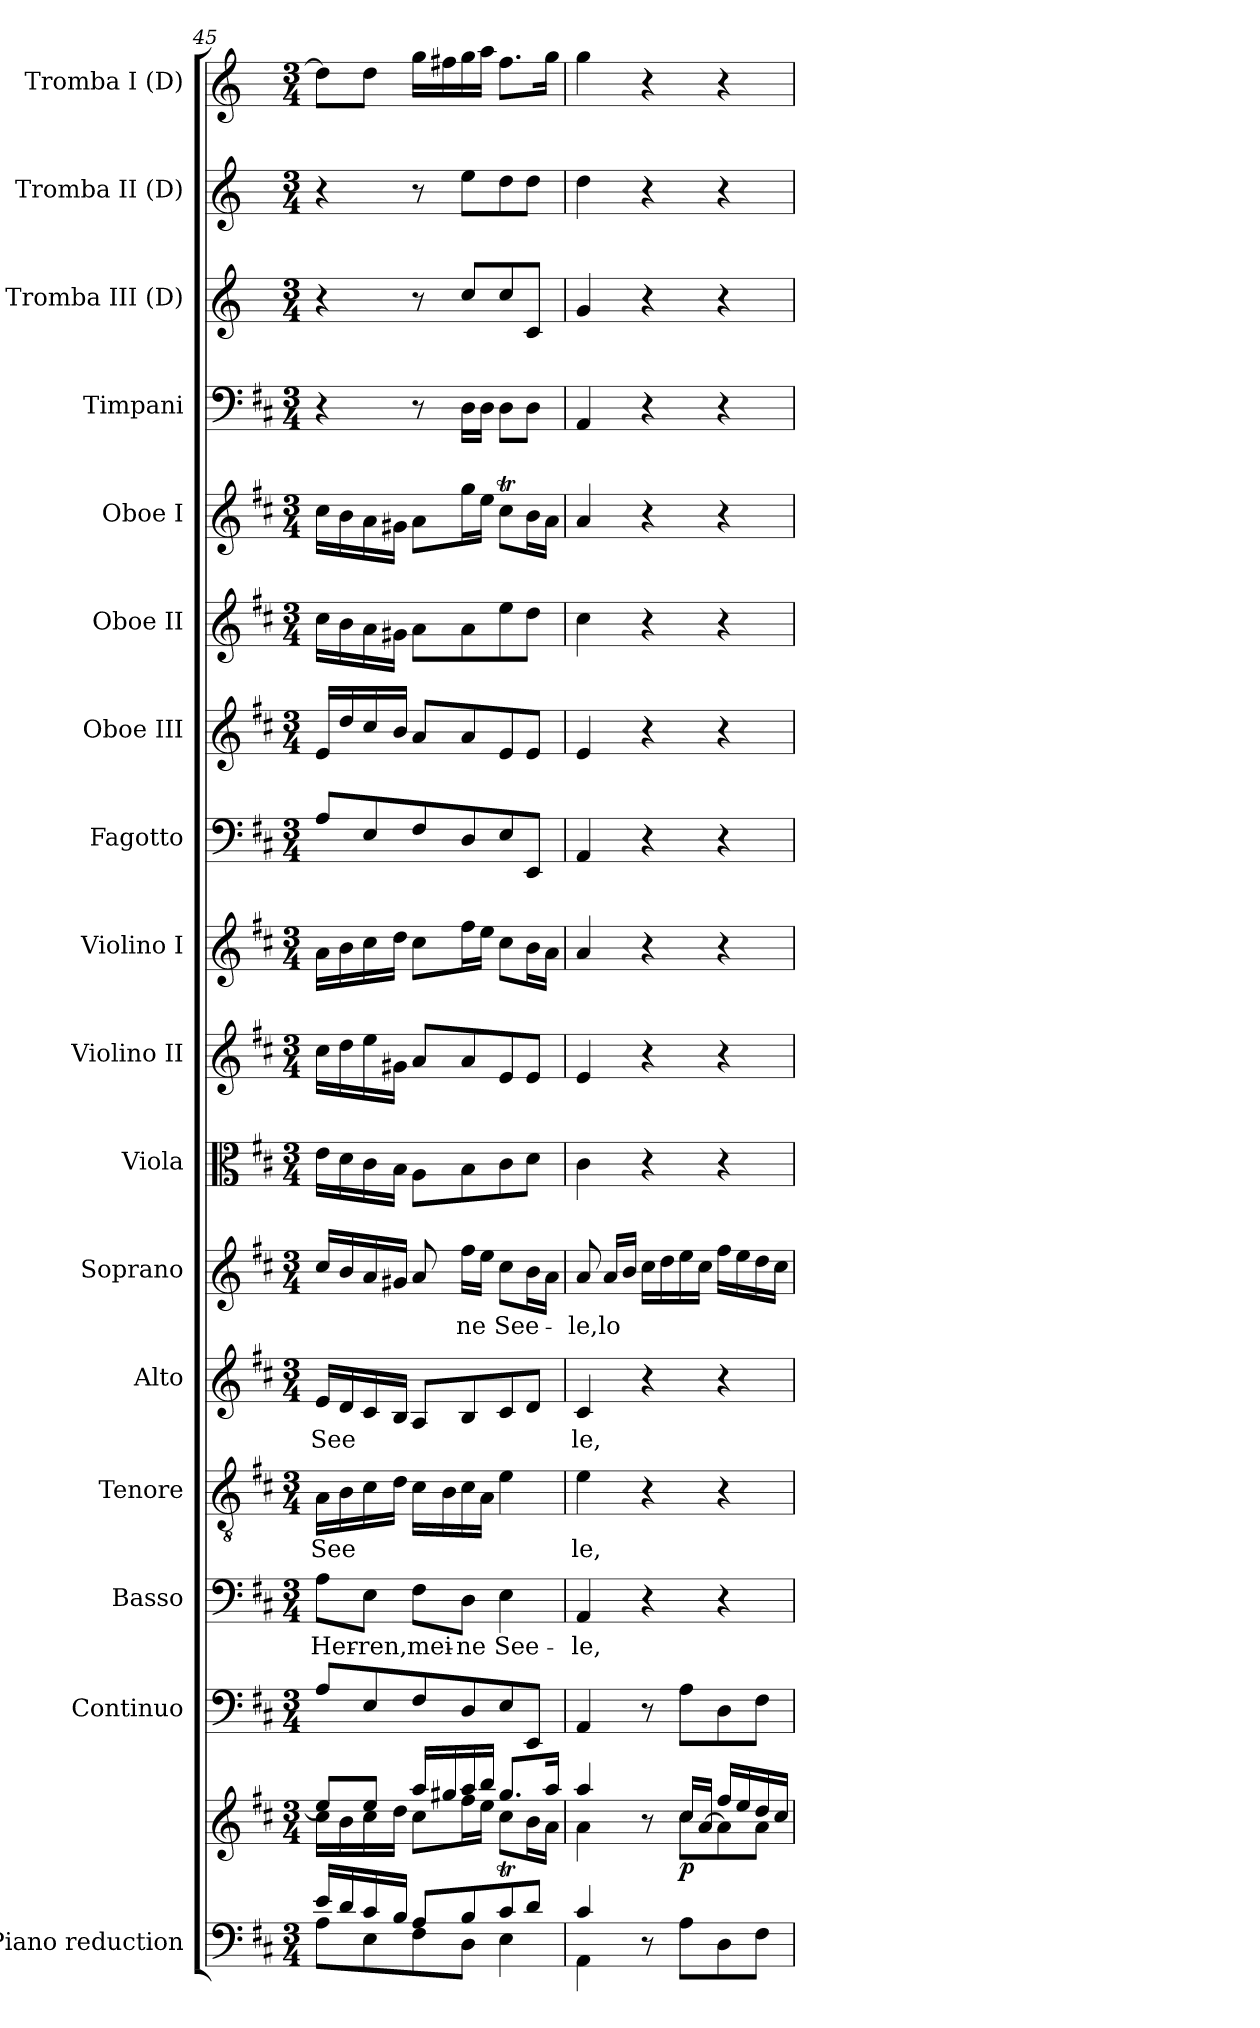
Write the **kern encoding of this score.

**kern	**kern	**dynam	**kern	**kern	**text	**kern	**text	**kern	**text	**kern	**text	**kern	**kern	**kern	**kern	**kern	**kern	**kern	**kern	**kern	**kern	**kern
*part17	*part17	*part17	*part16	*part15	*part15	*part14	*part14	*part13	*part13	*part12	*part12	*part11	*part10	*part9	*part8	*part7	*part6	*part5	*part4	*part3	*part2	*part1
*staff18	*staff17	*staff17/18	*staff16	*staff15	*staff15	*staff14	*staff14	*staff13	*staff13	*staff12	*staff12	*staff11	*staff10	*staff9	*staff8	*staff7	*staff6	*staff5	*staff4	*staff3	*staff2	*staff1
*I"Piano reduction	*	*	*I"Continuo	*I"Basso	*	*I"Tenore	*	*I"Alto	*	*I"Soprano	*	*I"Viola	*I"Violino II	*I"Violino I	*I"Fagotto	*I"Oboe III	*I"Oboe II	*I"Oboe I	*I"Timpani	*I"Tromba III (D)	*I"Tromba II (D)	*I"Tromba I (D)
*I'Pno	*	*	*	*	*	*	*	*	*	*	*	*	*	*	*	*I'Ob	*I'Ob	*I'Ob	*I'Timp	*	*	*
*clefF4	*clefG2	*	*clefF4	*clefF4	*	*clefGv2	*	*clefG2	*	*clefG2	*	*clefC3	*clefG2	*clefG2	*clefF4	*clefG2	*clefG2	*clefG2	*clefF4	*clefG2	*clefG2	*clefG2
*	*	*	*	*	*	*	*	*	*	*	*	*	*	*	*	*	*	*	*	*ITrd-1c-2	*ITrd-1c-2	*ITrd-1c-2
*k[f#c#]	*k[f#c#]	*	*k[f#c#]	*k[f#c#]	*	*k[f#c#]	*	*k[f#c#]	*	*k[f#c#]	*	*k[f#c#]	*k[f#c#]	*k[f#c#]	*k[f#c#]	*k[f#c#]	*k[f#c#]	*k[f#c#]	*k[f#c#]	*k[f#c#]	*k[f#c#]	*k[f#c#]
*M3/4	*M3/4	*	*M3/4	*M3/4	*	*M3/4	*	*M3/4	*	*M3/4	*	*M3/4	*M3/4	*M3/4	*M3/4	*M3/4	*M3/4	*M3/4	*M3/4	*M3/4	*M3/4	*M3/4
=45	=45	=45	=45	=45	=45	=45	=45	=45	=45	=45	=45	=45	=45	=45	=45	=45	=45	=45	=45	=45	=45	=45
*^	*^	*	*	*	*	*	*	*	*	*	*	*	*	*	*	*	*	*	*	*	*	*
!	!	!	!	!	!	!	!LO:LY:b	!	!LO:LY:b	!	!LO:LY:b	!	!	!	!	!	!	!	!	!	!	!	!	!
16e/LL	8A\L	8ee/L]	16cc#\LL	.	8A/L	8A\L	Her-	16A\LL	See	16e/LL	See	16cc#/LL	.	16e\LL	16cc#\LL	16a\LL	8A/L	16e/LL	16cc#\LL	16cc#\LL	4r	4r	4r	8ee\L]
16d/	.	.	16b\	.	.	.	.	16B\	.	16d/	.	16b/	.	16d\	16dd\	16b\	.	16dd/	16b\	16b\	.	.	.	.
!	!	!	!	!	!	!	!LO:LY:b	!	!	!	!	!	!	!	!	!	!	!	!	!	!	!	!	!
16c#/	8E\	8ee/J	16cc#\	.	8E/	8E\J	ren,	16c#\	.	16c#/	.	16a/	.	16c#\	16ee\	16cc#\	8E/	16cc#/	16a\	16a\	.	.	.	8ee\J
16B/JJ	.	.	16dd\JJ	.	.	.	.	16d\JJ	.	16B/JJ	.	16g#X/JJ	.	16B\JJ	16g#X\JJ	16dd\JJ	.	16b/JJ	16g#X\JJ	16g#X\JJ	.	.	.	.
!	!	!	!	!	!	!	!LO:LY:b	!	!	!	!	!	!	!	!	!	!	!	!	!	!	!	!	!
8A/L	8F#\	16aa/LL	8cc#\L	.	8F#/	8F#\L	mei-	16c#\LL	.	8A/L	.	8a/	.	8A\L	8a/L	8cc#\L	8F#/	8a/L	8a\L	8a\L	8r	8r	8r	16aa\LL
.	.	16gg#X/	.	.	.	.	.	16B\	.	.	.	.	.	.	.	.	.	.	.	.	.	.	.	16gg#X\
!	!	!	!	!	!	!	!LO:LY:b	!	!	!	!	!	!LO:LY:b	!	!	!	!	!	!	!	!	!	!	!
8B/	8D\J	16aa/	16ff#\L	.	8D/	8D\J	ne	16c#\	.	8B/	.	16ff#\LL	-ne	8B\	8a/	16ff#\L	8D/	8a/	8a\	16gg\L	16D\LL	8dd/L	8ff#\L	16aa\
.	.	16bb/JJ	16ee\JJ	.	.	.	.	16A\JJ	.	.	.	16ee\JJ	.	.	.	16ee\JJ	.	.	.	16ee\JJ	16D\JJ	.	.	16bb\JJ
!	!	!	!	!	!	!	!LO:LY:b	!	!	!	!	!	!LO:LY:b	!	!	!	!	!	!	!	!	!	!	!
8c#/	4E\	8.gg#/L	8cc#t\L	.	8E/	4E\	See-	4e\	.	8c#/	.	8cc#\L	See-	8c#\	8e/	8cc#\L	8E/	8e/	8ee\	8cc#t\L	8D\L	8dd/	8ee\	8.gg#\L
8d/J	.	.	16b\L	.	8EE/J	.	.	.	.	8d/J	.	16b\L	.	8d\J	8e/J	16b\L	8EE/J	8e/J	8dd\J	16b\L	8D\J	8d/J	8ee\J	.
.	.	16aa/Jk	16a\JJ	.	.	.	.	.	.	.	.	16a\JJ	.	.	.	16a\JJ	.	.	.	16a\JJ	.	.	.	16aa\Jk
=46	=46	=46	=46	=46	=46	=46	=46	=46	=46	=46	=46	=46	=46	=46	=46	=46	=46	=46	=46	=46	=46	=46	=46	=46
!	!	!	!	!	!	!	!LO:LY:b	!	!LO:LY:b	!	!LO:LY:b	!	!LO:LY:b	!	!	!	!	!	!	!	!	!	!	!
4c#/	4AA\	4aa/	4a\	.	4AA/	4AA/	le,	4e\	le,	4c#/	le,	8a/	-le,	4c#\	4e/	4a/	4AA/	4e/	4cc#\	4a/	4AA/	4a/	4ee\	4aa\
!	!	!	!	!	!	!	!	!	!	!	!	!	!LO:LY:b	!	!	!	!	!	!	!	!	!	!	!
.	.	.	.	.	.	.	.	.	.	.	.	16a/LL	lo	.	.	.	.	.	.	.	.	.	.	.
.	.	.	.	.	.	.	.	.	.	.	.	16b/JJ	.	.	.	.	.	.	.	.	.	.	.	.
8r	8ryy	8r	8ryy	.	8r	4r	.	4r	.	4r	.	16cc#\LL	.	4r	4r	4r	4r	4r	4r	4r	4r	4r	4r	4r
.	.	.	.	.	.	.	.	.	.	.	.	16dd\	.	.	.	.	.	.	.	.	.	.	.	.
!	!	!	!	!LO:DY:b	!	!	!	!	!	!	!	!	!	!	!	!	!	!	!	!	!	!	!	!
8A\L	8ryy	16cc#/LL	8cc#\L	p	8A\L	.	.	.	.	.	.	16ee\	.	.	.	.	.	.	.	.	.	.	.	.
.	.	[16a/JJ	.	.	.	.	.	.	.	.	.	16cc#\JJ	.	.	.	.	.	.	.	.	.	.	.	.
8D\	4ryy	16ff#/LL	8a\]	.	8D\	4r	.	4r	.	4r	.	16ff#\LL	.	4r	4r	4r	4r	4r	4r	4r	4r	4r	4r	4r
.	.	16ee/	.	.	.	.	.	.	.	.	.	16ee\	.	.	.	.	.	.	.	.	.	.	.	.
8F#\J	.	16dd/	8a\J	.	8F#\J	.	.	.	.	.	.	16dd\	.	.	.	.	.	.	.	.	.	.	.	.
.	.	16cc#/JJ	.	.	.	.	.	.	.	.	.	16cc#\JJ	.	.	.	.	.	.	.	.	.	.	.	.
*v	*v	*	*	*	*	*	*	*	*	*	*	*	*	*	*	*	*	*	*	*	*	*	*	*
*	*v	*v	*	*	*	*	*	*	*	*	*	*	*	*	*	*	*	*	*	*	*	*	*
=	=	=	=	=	=	=	=	=	=	=	=	=	=	=	=	=	=	=	=	=	=	=
*-	*-	*-	*-	*-	*-	*-	*-	*-	*-	*-	*-	*-	*-	*-	*-	*-	*-	*-	*-	*-	*-	*-
